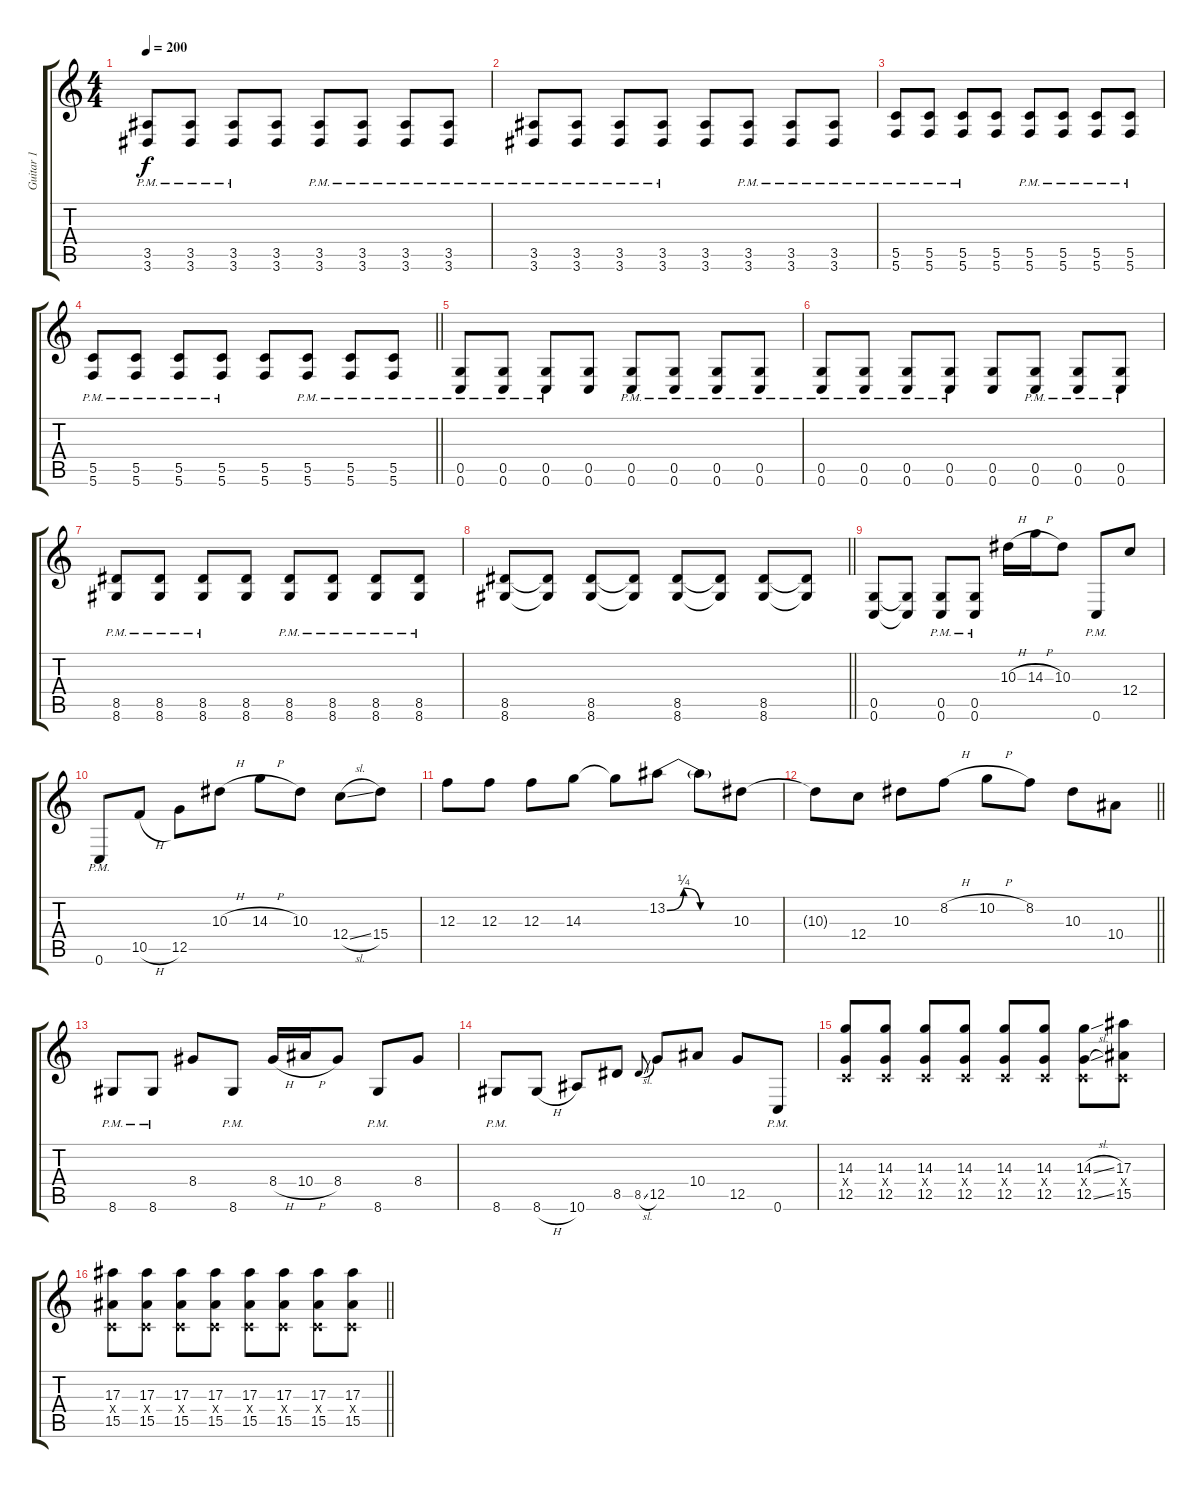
\track ("Guitar 1" "Guitar 1") {instrument distortionguitar}
\staff {score tabs}
\tuning (D4 A3 F3 C3 G2 C2) {hide}
\ts (4 4)
\tempo 200
\clef g2
\ks c
(3.5{pm} 3.6{pm}).8{dy f} (3.5{pm} 3.6{pm}).8 (3.5{pm} 3.6{pm}).8 (3.5 3.6).8 (3.5{pm} 3.6{pm}).8 (3.5{pm} 3.6{pm}).8 (3.5{pm} 3.6{pm}).8 (3.5{pm} 3.6{pm}).8 |
(3.5{pm} 3.6{pm}).8 (3.5{pm} 3.6{pm}).8 (3.5{pm} 3.6{pm}).8 (3.5{pm} 3.6{pm}).8 (3.5 3.6).8 (3.5{pm} 3.6{pm}).8 (3.5{pm} 3.6{pm}).8 (3.5{pm} 3.6{pm}).8 |
(5.5{pm} 5.6{pm}).8 (5.5{pm} 5.6{pm}).8 (5.5{pm} 5.6{pm}).8 (5.5 5.6).8 (5.5{pm} 5.6{pm}).8 (5.5{pm} 5.6{pm}).8 (5.5{pm} 5.6{pm}).8 (5.5{pm} 5.6{pm}).8 |
\barLineRight lightlight
(5.5{pm} 5.6{pm}).8 (5.5{pm} 5.6{pm}).8 (5.5{pm} 5.6{pm}).8 (5.5{pm} 5.6{pm}).8 (5.5 5.6).8 (5.5{pm} 5.6{pm}).8 (5.5{pm} 5.6{pm}).8 (5.5{pm} 5.6{pm}).8 |
(0.5{pm} 0.6{pm}).8 (0.5{pm} 0.6{pm}).8 (0.5{pm} 0.6{pm}).8 (0.5 0.6).8 (0.5{pm} 0.6{pm}).8 (0.5{pm} 0.6{pm}).8 (0.5{pm} 0.6{pm}).8 (0.5{pm} 0.6{pm}).8 |
(0.5{pm} 0.6{pm}).8 (0.5{pm} 0.6{pm}).8 (0.5{pm} 0.6{pm}).8 (0.5{pm} 0.6{pm}).8 (0.5 0.6).8 (0.5{pm} 0.6{pm}).8 (0.5{pm} 0.6{pm}).8 (0.5{pm} 0.6{pm}).8 |
(8.5{pm} 8.6{pm}).8 (8.5{pm} 8.6{pm}).8 (8.5{pm} 8.6{pm}).8 (8.5 8.6).8 (8.5{pm} 8.6{pm}).8 (8.5{pm} 8.6{pm}).8 (8.5{pm} 8.6{pm}).8 (8.5{pm} 8.6{pm}).8 |
\barLineRight lightlight
(8.5 8.6).8 (8.5{t} 8.6{t}).8 (8.5 8.6).8 (8.5{t} 8.6{t}).8 (8.5 8.6).8 (8.5{t} 8.6{t}).8 (8.5 8.6).8 (8.5{t} 8.6{t}).8 |
(0.5 0.6).8 (0.5{t} 0.6{t}).8 (0.5{pm} 0.6{pm}).8 (0.5{pm} 0.6{pm}).8 10.3{h}.16 14.3{h}.16 10.3.8 0.6{pm}.8 12.4.8 |
0.6{pm}.8 10.5{h}.8 12.5.8 10.3{h}.8 14.3{h}.8 10.3.8 12.4{sl}.8 15.4.8 |
12.3.8 12.3.8 12.3.8 14.3.8 14.3{t}.8 13.2{be (custom 0 0 15 1 30 0 60 0)}.8 13.2{t}.8 10.3.8 |
\barLineRight lightlight
10.3{t}.8 12.4.8 10.3.8 8.2{h}.8 10.2{h}.8 8.2.8 10.3.8 10.4.8 |
8.6{pm}.8 8.6{pm}.8 8.4.8 8.6{pm}.8 8.4{h}.16 10.4{h}.16 8.4.8 8.6{pm}.8 8.4.8 |
8.6{pm}.8 8.6{h}.8 10.6.8 8.5.8 8.5{sl}.8{gr onbeat} 12.5.8 10.4.8 12.5.8 0.6{pm}.8 |
(14.3 0.4{x} 12.5).8 (14.3 0.4{x} 12.5).8 (14.3 0.4{x} 12.5).8 (14.3 0.4{x} 12.5).8 (14.3 0.4{x} 12.5).8 (14.3 0.4{x} 12.5).8 (14.3{sl} 0.4{x} 12.5{sl}).8 (17.3 0.4{x} 15.5).8 |
\barLineRight lightlight
(17.3 0.4{x} 15.5).8 (17.3 0.4{x} 15.5).8 (17.3 0.4{x} 15.5).8 (17.3 0.4{x} 15.5).8 (17.3 0.4{x} 15.5).8 (17.3 0.4{x} 15.5).8 (17.3 0.4{x} 15.5).8 (17.3 0.4{x} 15.5).8
